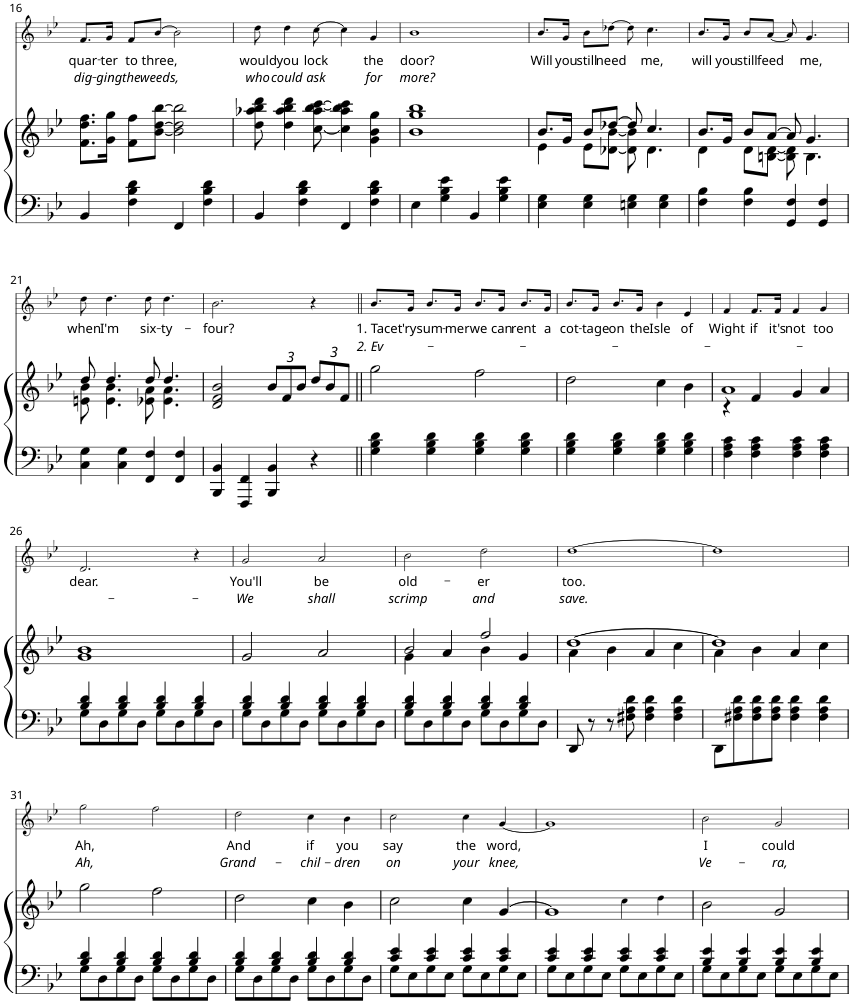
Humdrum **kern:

**kern	**kern	**kern	**text	**text
*part2	*part2	*part1	*part1	*part1
*staff3	*staff2	*staff1	*staff1	*staff1
*I"Piano	*	*I"Voice	*	*
*I'Pno	*	*	*	*
!!LO:PB:g=z
*clefF4	*clefG2	*clefG2	*	*
*k[b-e-]	*k[b-e-]	*k[b-e-]	*	*
*B-:	*B-:	*B-:	*	*
*M4/4	*M4/4	*M4/4	*	*
*met(c)	*met(c)	*met(c)	*	*
=16	=16	=16	=16	=16
!	!	!	!LO:LY:b	!LO:LY:b
4BB-/	8.f\ 8.dd\ 8.ff\L	8.f/L	quar-	dig-
!	!	!	!LO:LY:b	!LO:LY:b
.	16g\ 16gg\Jk	16g/Jk	-ter	-ging
!	!	!	!LO:LY:b	!LO:LY:b
4F\ 4B-\ 4d\	8f\ 8ff\L	8f/L	to	the
!	!	!	!LO:LY:b	!LO:LY:b
.	[8b-\ [8dd\ [8bb-\J	[8b-/J	three,	weeds,
4FF/	2b-\] 2dd\] 2bb-\]	2b-\]	.	.
4F\ 4B-\ 4d\	.	.	.	.
=17	=17	=17	=17	=17
!	!	!	!LO:LY:b	!LO:LY:b
4BB-/	8dd\ 8aa-X\ 8bb-\ 8ddd\	8dd\	would	who
!	!	!	!LO:LY:b	!LO:LY:b
.	4dd\ 4aa-\ 4bb-\ 4ddd\	4dd\	you	could
4F\ 4B-\ 4d\	.	.	.	.
!	!	!	!LO:LY:b	!LO:LY:b
.	[8cc\ 8aa-\ [8bb-\ [8ccc\	[8cc\	lock	ask
4FF/	4cc\] 4aa-\ 4bb-\] 4ccc\]	4cc\]	.	.
!	!	!	!LO:LY:b	!LO:LY:b
4F\ 4B-\ 4d\	4g\ 4b-\ 4gg\	4g/	the	for
=18	=18	=18	=18	=18
!	!	!	!LO:LY:b	!LO:LY:b
4E-\	1b- 1gg 1bb-	1b-	door?	more?
4G\ 4B-\ 4e-\	.	.	.	.
4BB-/	.	.	.	.
4G\ 4B-\ 4e-\	.	.	.	.
=19	=19	=19	=19	=19
*	*^	*	*	*
!	!	!	!	!LO:LY:b	!
4E-\ 4G\	8.b-/L	4e-\	8.b-/L	Will	.
!	!	!	!	!LO:LY:b	!
.	16g/Jk	.	16g/Jk	you	.
!	!	!	!	!LO:LY:b	!
4E-\ 4G\	8b-/L	8e-\L	8b-\L	still	.
!	!	!	!	!LO:LY:b	!
.	[8dd-X/J	[8d-X\ [8b-\J	[8dd-X\J	need	.
4En\ 4G\	8dd-/]	8d-\] 8b-\]	8dd-\]	.	.
!	!	!	!	!LO:LY:b	!
.	4.cc/	4.d-\	4.cc\	me,	.
4E\ 4G\	.	.	.	.	.
=20	=20	=20	=20	=20	=20
!	!	!	!	!LO:LY:b	!
4F\ 4B-\	8.b-/L	4d\	8.b-/L	will	.
!	!	!	!	!LO:LY:b	!
.	16g/Jk	.	16g/Jk	you	.
!	!	!	!	!LO:LY:b	!
4F\ 4B-\	8b-/L	8d\L	8b-/L	still	.
!	!	!	!	!LO:LY:b	!
.	[8a/J	[8Bn\ [8d\J	[8a/J	feed	.
4GG/ 4F/	8a/]	8B\] 8d\]	8a/]	.	.
!	!	!	!	!LO:LY:b	!
.	4.g/	4.B\	4.g/	me,	.
4GG/ 4F/	.	.	.	.	.
!!LO:LB:g=z
=21	=21	=21	=21	=21	=21
!	!	!	!	!LO:LY:b	!
4C\ 4G\	8dd/	8en\ 8b-\	8dd\	when	.
!	!	!	!	!LO:LY:b	!
.	4.dd/	4.e\ 4.b-\	4.dd\	I'm	.
4C\ 4G\	.	.	.	.	.
!	!	!	!	!LO:LY:b	!
4FF/ 4F/	8dd/	8e-X\ 8a\	8dd\	six-	.
!	!	!	!	!LO:LY:b	!
.	4.dd/	4.e-\ 4.a\	4.dd\	-ty-	.
4FF/ 4F/	.	.	.	.	.
*	*v	*v	*	*	*
=22	=22	=22	=22	=22
!	!	!	!LO:LY:b	!
4BBB-/ 4BB-/	2d/ 2f/ 2b-/	2.b-\	-four?	.
4FFF/ 4FF/	.	.	.	.
*	*Xbrackettup	*	*	*
4BBB-/ 4BB-/	12b-/L	.	.	.
.	12f/	.	.	.
.	12b-/J	.	.	.
4r	12dd/L	4r	.	.
.	12b-/	.	.	.
.	12f/J	.	.	.
=23||	=23||	=23||	=23||	=23||
!	!	!	!LO:LY:b	!LO:LY:b
4G\ 4B-\ 4d\	2gg\	8.b-/L	1. Tacet	2. Ev-
!	!	!	!LO:LY:b	!
.	.	16g/Jk	-'ry	.
!	!	!	!LO:LY:b	!
4G\ 4B-\ 4d\	.	8.b-/L	sum-	.
!	!	!	!LO:LY:b	!
.	.	16g/Jk	-mer	.
!	!	!	!LO:LY:b	!
4G\ 4B-\ 4d\	2ff\	8.b-/L	we	.
!	!	!	!LO:LY:b	!
.	.	16g/Jk	can	.
!	!	!	!LO:LY:b	!
4G\ 4B-\ 4d\	.	8.b-/L	rent	.
!	!	!	!LO:LY:b	!
.	.	16g/Jk	a	.
=24	=24	=24	=24	=24
!	!	!	!LO:LY:b	!
4G\ 4B-\ 4d\	2dd\	8.b-/L	cot-	.
!	!	!	!LO:LY:b	!
.	.	16g/Jk	-tage	.
!	!	!	!LO:LY:b	!
4G\ 4B-\ 4d\	.	8.b-/L	on	.
!	!	!	!LO:LY:b	!
.	.	16g/Jk	the	.
!	!	!	!LO:LY:b	!
4G\ 4B-\ 4d\	4cc\	4b-\	Isle	.
!	!	!	!LO:LY:b	!
4G\ 4B-\ 4d\	4b-\	4e-/	of	.
=25	=25	=25	=25	=25
*	*^	*	*	*
!	!	!	!	!LO:LY:b	!
4F\ 4A\ 4c\	1a	4r	4f/	Wight	.
!	!	!	!	!LO:LY:b	!
4F\ 4A\ 4c\	.	4f/	8.f/L	if	.
!	!	!	!	!LO:LY:b	!
.	.	.	16f/Jk	it's	.
!	!	!	!	!LO:LY:b	!
4F\ 4A\ 4c\	.	4g/	4f/	not	.
!	!	!	!	!LO:LY:b	!
4F\ 4A\ 4c\	.	4a/	4g/	too	.
!!LO:LB:g=z
=26	=26	=26	=26	=26	=26
*^	*	*	*	*	*
!	!	!	!	!	!LO:LY:b	!
*	*	*v	*v	*	*	*
4B-/ 4d/	8G\L	1g 1b-	2.d/	dear.	.
.	8D\	.	.	.	.
4B-/ 4d/	8G\	.	.	.	.
.	8D\J	.	.	.	.
4B-/ 4d/	8G\L	.	.	.	.
.	8D\	.	.	.	.
4B-/ 4d/	8G\	.	4r	.	.
.	8D\J	.	.	.	.
=27	=27	=27	=27	=27	=27
!	!	!	!	!LO:LY:b	!LO:LY:b
4B-/ 4d/	8G\L	2g/	2g/	You'll	We
.	8D\	.	.	.	.
4B-/ 4d/	8G\	.	.	.	.
.	8D\J	.	.	.	.
!	!	!	!	!LO:LY:b	!LO:LY:b
4B-/ 4d/	8G\L	2a/	2a/	be	shall
.	8D\	.	.	.	.
4B-/ 4d/	8G\	.	.	.	.
.	8D\J	.	.	.	.
=28	=28	=28	=28	=28	=28
*	*	*^	*	*	*
!	!	!	!	!	!LO:LY:b	!LO:LY:b
4B-/ 4d/	8G\L	2b-/	4g\	2b-\	old-	scrimp
.	8D\	.	.	.	.	.
4B-/ 4d/	8G\	.	4a/	.	.	.
.	8D\J	.	.	.	.	.
!	!	!	!	!	!LO:LY:b	!LO:LY:b
4B-/ 4d/	8G\L	2ff/	4b-\	2dd\	-er	and
.	8D\	.	.	.	.	.
4B-/ 4d/	8G\	.	4g/	.	.	.
.	8D\J	.	.	.	.	.
=29	=29	=29	=29	=29	=29	=29
!	!	!	!	!	!LO:LY:b	!LO:LY:b
*v	*v	*	*	*	*	*
8DD/	[1dd	4a\	[1dd	too.	save.
8r	.	.	.	.	.
8r	.	4b-\	.	.	.
8F#X\ 8A\ 8d\	.	.	.	.	.
4F#\ 4A\ 4d\	.	4a/	.	.	.
4F#\ 4A\ 4d\	.	4cc\	.	.	.
=30	=30	=30	=30	=30	=30
8DD\L	1dd]	4a\	1dd]	.	.
8F#X\ 8A\ 8d\	.	.	.	.	.
8F#\ 8A\ 8d\	.	4b-\	.	.	.
8F#\ 8A\ 8d\J	.	.	.	.	.
4F#\ 4A\ 4d\	.	4a/	.	.	.
4F#\ 4A\ 4d\	.	4cc\	.	.	.
!!LO:LB:g=z
=31	=31	=31	=31	=31	=31
*^	*	*	*	*	*
!	!	!	!	!	!LO:LY:b	!LO:LY:b
*	*	*v	*v	*	*	*
4B-/ 4d/	8G\L	2gg\	2gg\	Ah,	Ah,
.	8D\	.	.	.	.
4B-/ 4d/	8G\	.	.	.	.
.	8D\J	.	.	.	.
4B-/ 4d/	8G\L	2ff\	2ff\	.	.
.	8D\	.	.	.	.
4B-/ 4d/	8G\	.	.	.	.
.	8D\J	.	.	.	.
=32	=32	=32	=32	=32	=32
!	!	!	!	!LO:LY:b	!LO:LY:b
4B-/ 4d/	8G\L	2dd\	2dd\	And	Grand-
.	8D\	.	.	.	.
4B-/ 4d/	8G\	.	.	.	.
.	8D\J	.	.	.	.
!	!	!	!	!LO:LY:b	!LO:LY:b
4B-/ 4d/	8G\L	4cc\	4cc\	if	-chil-
.	8D\	.	.	.	.
!	!	!	!	!LO:LY:b	!LO:LY:b
4B-/ 4d/	8G\	4b-\	4b-\	you	-dren
.	8D\J	.	.	.	.
=33	=33	=33	=33	=33	=33
!	!	!	!	!LO:LY:b	!LO:LY:b
4c/ 4e-/	8G\L	2cc\	2cc\	say	on
.	8E-\	.	.	.	.
4c/ 4e-/	8G\	.	.	.	.
.	8E-\J	.	.	.	.
!	!	!	!	!LO:LY:b	!LO:LY:b
4c/ 4e-/	8G\L	4cc\	4cc\	the	your
.	8E-\	.	.	.	.
!	!	!	!	!LO:LY:b	!LO:LY:b
4c/ 4e-/	8G\	[4g/	[4g/	word,	knee,
.	8E-\J	.	.	.	.
=34	=34	=34	=34	=34	=34
*	*	*^	*	*	*
4c/ 4e-/	8G\L	1g]	2ryy	1g]	.	.
.	8E-\	.	.	.	.	.
4c/ 4e-/	8G\	.	.	.	.	.
.	8E-\J	.	.	.	.	.
4c/ 4e-/	8G\L	.	4cc!\	.	.	.
.	8E-\	.	.	.	.	.
4c/ 4e-/	8G\	.	4dd!\	.	.	.
.	8E-\J	.	.	.	.	.
*	*	*v	*v	*	*	*
=35	=35	=35	=35	=35	=35
!	!	!	!	!LO:LY:b	!LO:LY:b
4B-/ 4e-/	8G\L	2b-\	2b-\	I	Ve-
.	8E-\	.	.	.	.
4B-/ 4e-/	8G\	.	.	.	.
.	8E-\J	.	.	.	.
!	!	!	!	!LO:LY:b	!LO:LY:b
4B-/ 4e-/	8G\L	2g/	2g/	could	-ra,
.	8E-\	.	.	.	.
4B-/ 4e-/	8G\	.	.	.	.
.	8E-\J	.	.	.	.
*v	*v	*	*	*	*
=	=	=	=	=
*-	*-	*-	*-	*-
